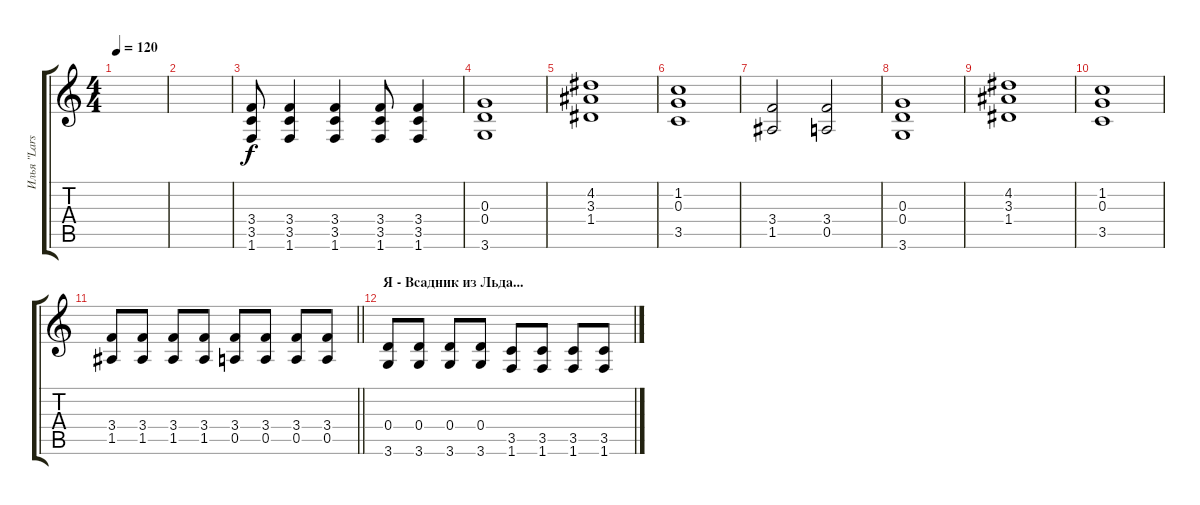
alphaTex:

\track ("Илья \"Lars\" Мамонтов       (Гитара)" "Илья \"Lars") {instrument acousticguitarsteel}
\staff {score tabs}
\tuning (E4 B3 G3 D3 A2 E2) {hide}
\ts (4 4)
\tempo 120
\clef g2
\ks c
|
|
(3.4 3.5 1.6).8{volume 14 balance 8 instrument distortionguitar} (3.4 3.5 1.6).4 (3.4 3.5 1.6).4 (3.4 3.5 1.6).8 (3.4 3.5 1.6).4 |
(0.3 0.4 3.6).1 |
(4.2 3.3 1.4).1 |
(1.2 0.3 3.5).1 |
(3.4 1.5).2 (3.4 0.5).2 |
(0.3 0.4 3.6).1 |
(4.2 3.3 1.4).1 |
(1.2 0.3 3.5).1 |
\barLineRight lightlight
(3.4 1.5).8 (3.4 1.5).8 (3.4 1.5).8 (3.4 1.5).8 (3.4 0.5).8 (3.4 0.5).8 (3.4 0.5).8 (3.4 0.5).8 |
\section ("" "Я - Всадник из Льда...")
(0.4 3.6).8 (0.4 3.6).8 (0.4 3.6).8 (0.4 3.6).8 (3.5 1.6).8 (3.5 1.6).8 (3.5 1.6).8 (3.5 1.6).8
